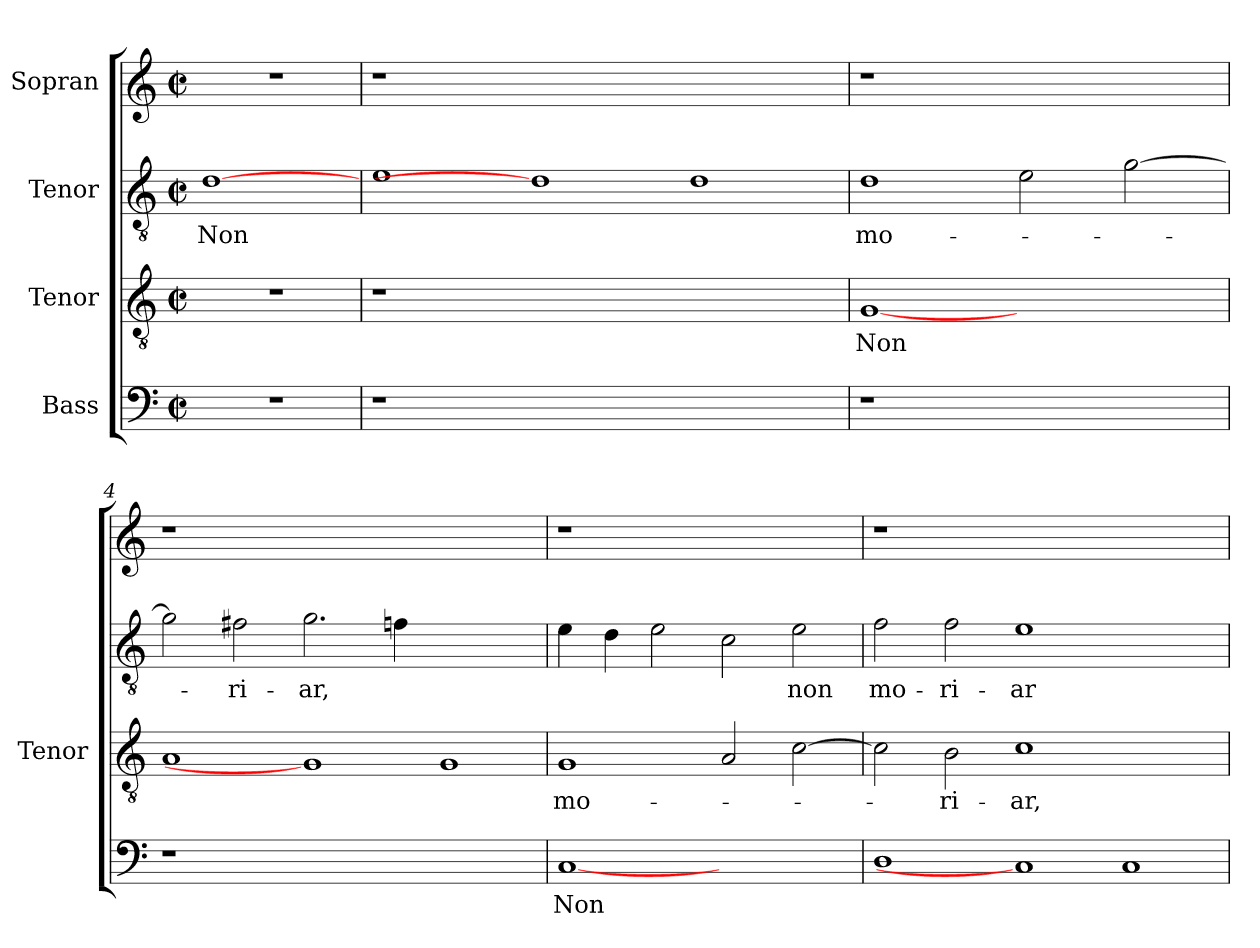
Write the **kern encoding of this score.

**kern	**text	**kern	**text	**kern	**text	**kern
*part4	*part4	*part3	*part3	*part2	*part2	*part1
*staff4	*staff4	*staff3	*staff3	*staff2	*staff2	*staff1
*I"Bass	*	*I"Tenor	*	*I"Tenor	*	*I"Sopran
*	*	*I'Tenor	*	*	*	*
!!LO:PB:g=z
*clefF4	*	*clefGv2	*	*clefGv2	*	*clefG2
*	*	*ITrd7c12	*	*ITrd7c12	*	*
*k[]	*	*k[]	*	*k[]	*	*k[]
*M2/2	*	*M2/2	*	*M2/2	*	*M2/2
*met(c|)	*	*met(c|)	*	*met(c|)	*	*met(c|)
=1	=1	=1	=1	=1	=1	=1
!LO:N:vis=1	!	!LO:N:vis=1	!	!	!	!
!	!	!	!	!	!LO:LY:b:color=#000000	!LO:N:vis=1
1r	.	1r	.	[1Di	Non	1r
=2	=2	=2	=2	=2	=2	=2
!LO:N:vis=1	!	!LO:N:vis=1	!	!	!	!LO:N:vis=1
1r	.	1r	.	1Ei	.	1r
0ryy	.	0ryy	.	1Di]	.	0ryy
.	.	.	.	1Di	.	.
=3	=3	=3	=3	=3	=3	=3
!LO:N:vis=1	!	!	!	!	!	!
!	!	!	!LO:LY:b:color=#000000	!	!	!
!	!	!	!	!	!LO:LY:b:color=#000000	!LO:N:vis=1
1r	.	[1GGi	Non	1Di	mo-	1r
1ryy	.	1ryy	.	2Ei\	.	1ryy
.	.	.	.	[>2Gi\	.	.
=4	=4	=4	=4	=4	=4	=4
!LO:N:vis=1	!	!	!	!	!	!LO:N:vis=1
1r	.	1AAi	.	2Gi\]	.	1r
!	!	!	!	!	!LO:LY:b:color=#000000	!
.	.	.	.	2F#Xi\	-ri-	.
!	!	!	!	!	!LO:LY:b:color=#000000	!
0ryy	.	1GGi]	.	2.Gi\	-ar,	0ryy
.	.	.	.	4Fi\	.	.
.	.	1GGi	.	1ryy	.	.
=5	=5	=5	=5	=5	=5	=5
!	!LO:LY:b:color=#000000	!	!	!	!	!
!	!	!	!LO:LY:b:color=#000000	!	!	!LO:N:vis=1
[1Ci	Non	1GGi	mo-	4Ei\	.	1r
.	.	.	.	4Di\	.	.
.	.	.	.	2Ei\	.	.
1ryy	.	2AAi/	.	2Ci\	.	1ryy
!	!	!	!	!	!LO:LY:b:color=#000000	!
.	.	[>2Ci\	.	2Ei\	non	.
=6	=6	=6	=6	=6	=6	=6
!	!	!	!	!	!LO:LY:b:color=#000000	!LO:N:vis=1
1Di	.	2Ci\]	.	2Fi\	mo-	1r
!	!	!	!LO:LY:b:color=#000000	!	!	!
!	!	!	!	!	!LO:LY:b:color=#000000	!
.	.	2BBi\	-ri-	2Fi\	-ri-	.
!	!	!	!LO:LY:b:color=#000000	!	!	!
!	!	!	!	!	!LO:LY:b:color=#000000	!
1Ci]	.	1Ci	-ar,	1Ei	-ar	0ryy
1Ci	.	1ryy	.	1ryy	.	.
=	=	=	=	=	=	=
*-	*-	*-	*-	*-	*-	*-
